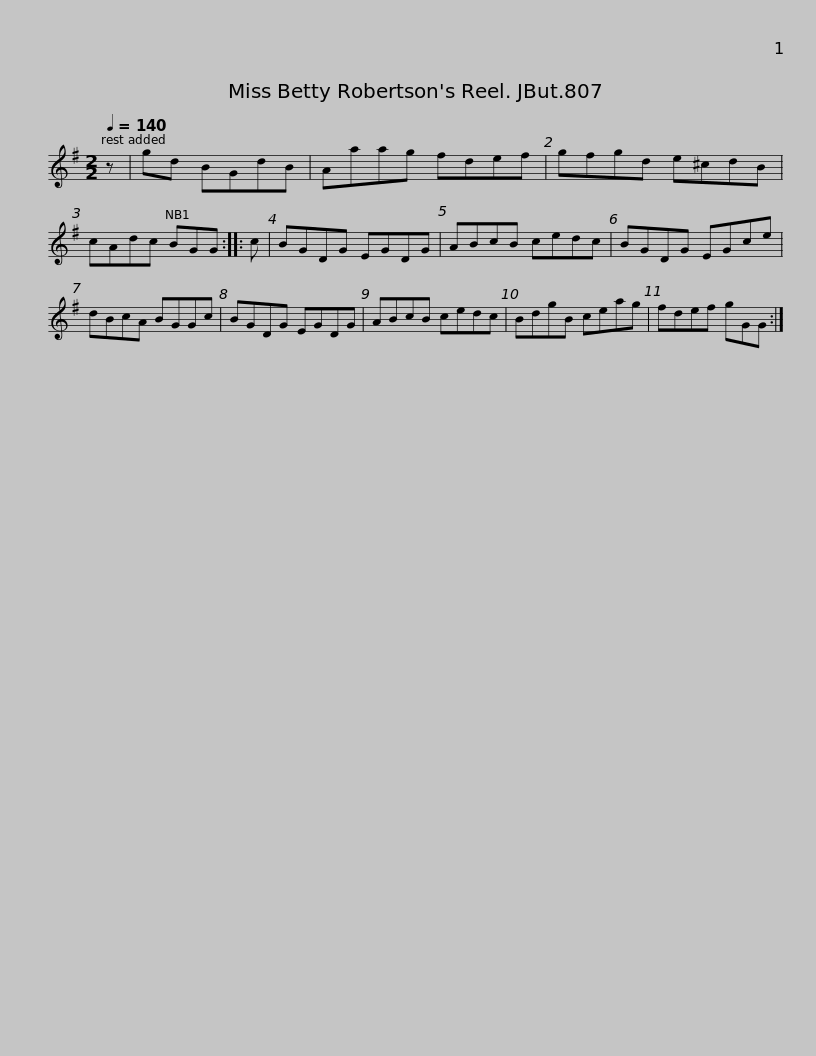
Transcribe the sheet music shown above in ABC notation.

X:1
L:1/8
Q:1/4=140
M:2/2
I:linebreak $
K:G
V:1 treble
V:1
 z | gd BGdB | Aaag fdef | gfgd e^cdB | cAdc BGG :: %5
 c | BGDG EGDG |$ ABcB cedc | BGDG EGce | dBcA BGGc | %10
 BGDG EGDG | ABcB cedc |$ BdgB ceag | fdef gGG :| %14
